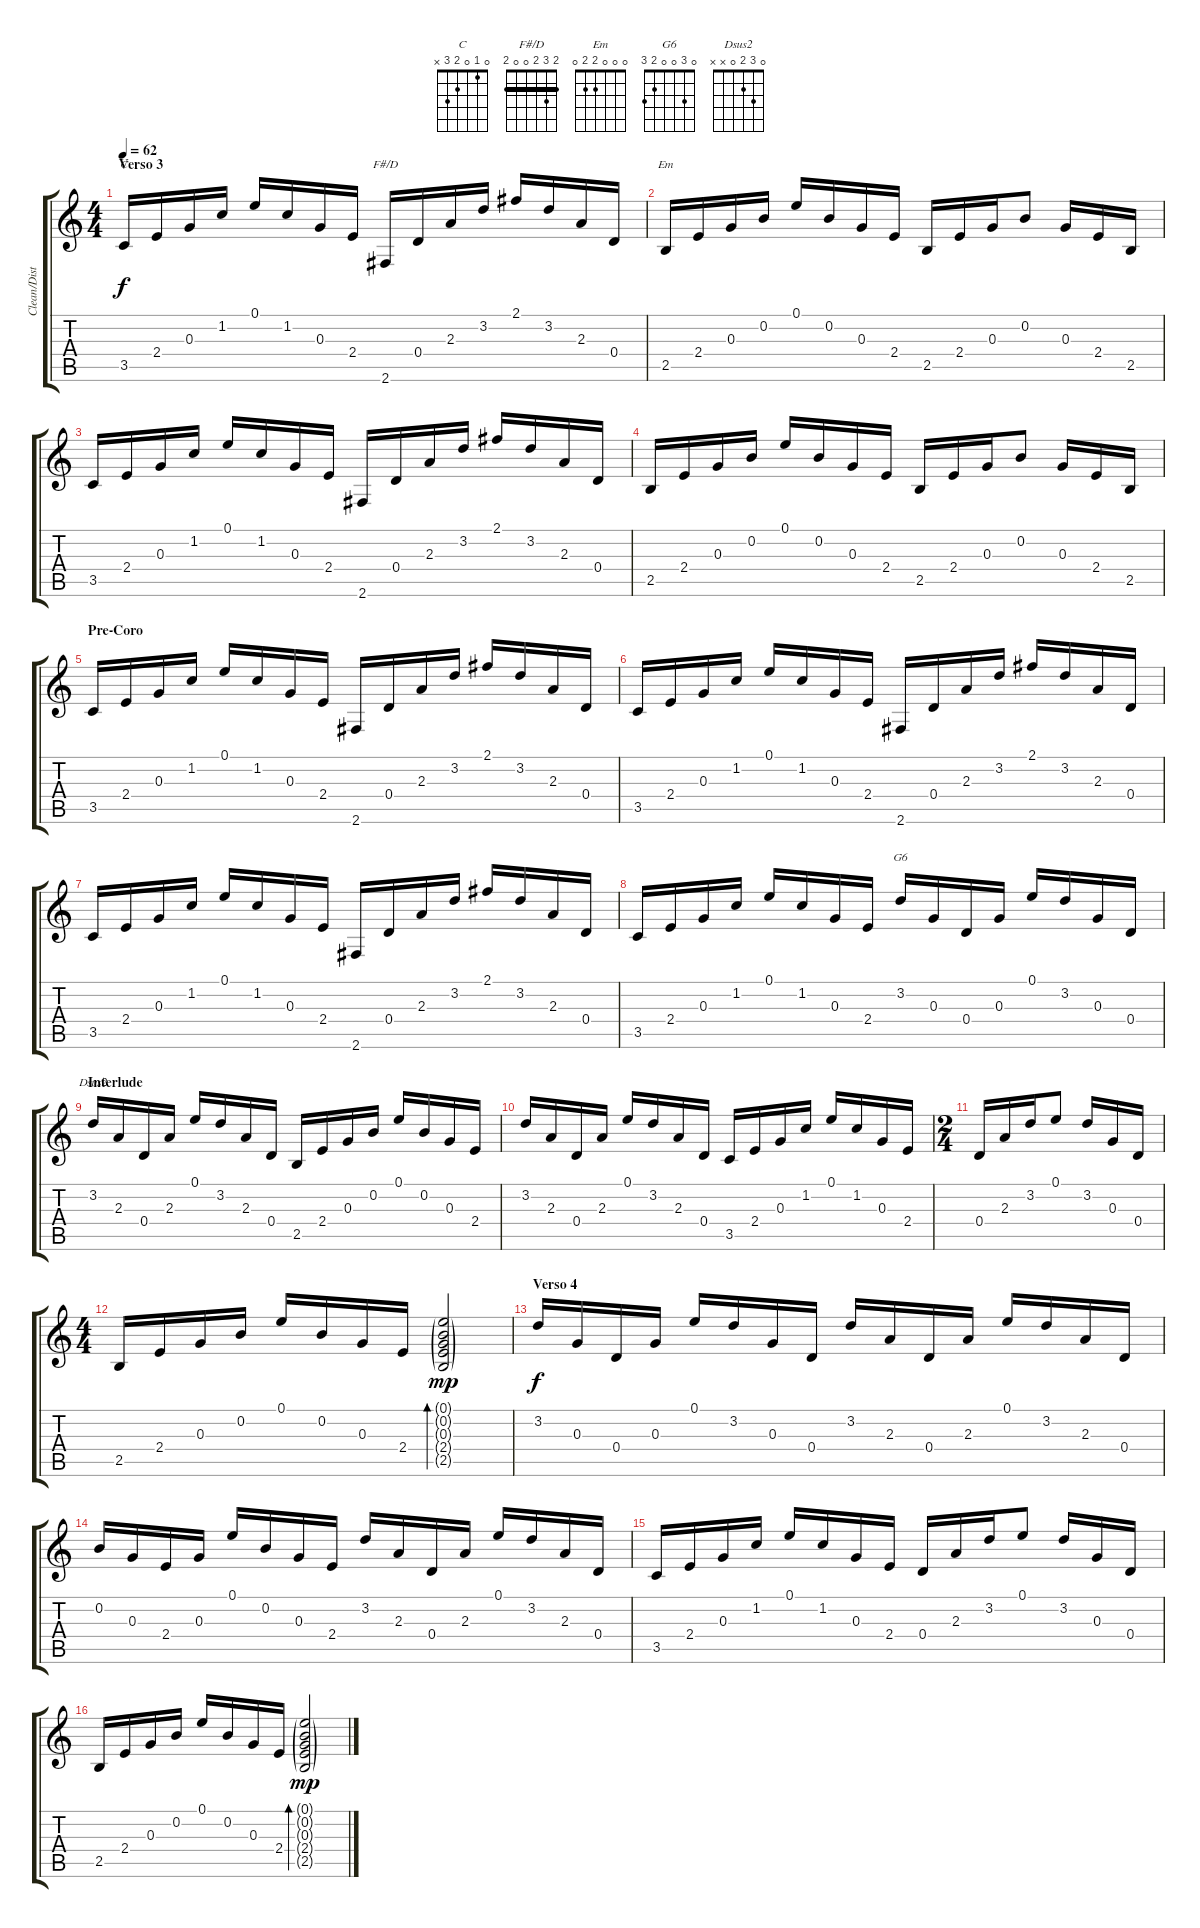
\track ("Clean/Distortion" "Clean/Dist") {instrument acousticguitarsteel}
\staff {score tabs}
\tuning (E4 B3 G3 D3 A2 E2) {hide}
\chord ("C" 0 1 0 2 3 x)
\chord ("F#/D" 2 3 2 0 0 2) {barre 2}
\chord ("Em" 0 0 0 2 2 0)
\chord ("G6" 0 3 0 0 2 3)
\chord ("Dsus2" 0 3 2 0 x x)
\ts (4 4)
\section ("" "Verso 3")
\tempo 62
\clef g2
\ks c
3.5.16{ch "C" dy f} 2.4.16 0.3.16 1.2.16 0.1.16 1.2.16 0.3.16 2.4.16 2.6.16{ch "F#/D"} 0.4.16 2.3.16 3.2.16 2.1.16 3.2.16 2.3.16 0.4.16 |
2.5.16{ch "Em"} 2.4.16 0.3.16 0.2.16 0.1.16 0.2.16 0.3.16 2.4.16 2.5.16 2.4.16 0.3.16 0.2.8 0.3.16 2.4.16 2.5.16 |
3.5.16 2.4.16 0.3.16 1.2.16 0.1.16 1.2.16 0.3.16 2.4.16 2.6.16 0.4.16 2.3.16 3.2.16 2.1.16 3.2.16 2.3.16 0.4.16 |
2.5.16 2.4.16 0.3.16 0.2.16 0.1.16 0.2.16 0.3.16 2.4.16 2.5.16 2.4.16 0.3.16 0.2.8 0.3.16 2.4.16 2.5.16 |
\section ("" "Pre-Coro")
3.5.16 2.4.16 0.3.16 1.2.16 0.1.16 1.2.16 0.3.16 2.4.16 2.6.16 0.4.16 2.3.16 3.2.16 2.1.16 3.2.16 2.3.16 0.4.16 |
3.5.16 2.4.16 0.3.16 1.2.16 0.1.16 1.2.16 0.3.16 2.4.16 2.6.16 0.4.16 2.3.16 3.2.16 2.1.16 3.2.16 2.3.16 0.4.16 |
3.5.16 2.4.16 0.3.16 1.2.16 0.1.16 1.2.16 0.3.16 2.4.16 2.6.16 0.4.16 2.3.16 3.2.16 2.1.16 3.2.16 2.3.16 0.4.16 |
3.5.16 2.4.16 0.3.16 1.2.16 0.1.16 1.2.16 0.3.16 2.4.16 3.2.16{ch "G6"} 0.3.16 0.4.16 0.3.16 0.1.16 3.2.16 0.3.16 0.4.16 |
\section ("" "Interlude")
3.2.16{ch "Dsus2"} 2.3.16 0.4.16 2.3.16 0.1.16 3.2.16 2.3.16 0.4.16 2.5.16 2.4.16 0.3.16 0.2.16 0.1.16 0.2.16 0.3.16 2.4.16 |
3.2.16 2.3.16 0.4.16 2.3.16 0.1.16 3.2.16 2.3.16 0.4.16 3.5.16 2.4.16 0.3.16 1.2.16 0.1.16 1.2.16 0.3.16 2.4.16 |
\ts (2 4)
0.4.16 2.3.16 3.2.16 0.1.8 3.2.16 0.3.16 0.4.16 |
\ts (4 4)
2.5.16 2.4.16 0.3.16 0.2.16 0.1.16 0.2.16 0.3.16 2.4.16 (0.1{g} 0.2{g} 0.3{g} 2.4{g} 2.5{g}).2{bd 60 dy mp} |
\section ("" "Verso 4")
3.2.16{dy f} 0.3.16 0.4.16 0.3.16 0.1.16 3.2.16 0.3.16 0.4.16 3.2.16 2.3.16 0.4.16 2.3.16 0.1.16 3.2.16 2.3.16 0.4.16 |
0.2.16 0.3.16 2.4.16 0.3.16 0.1.16 0.2.16 0.3.16 2.4.16 3.2.16 2.3.16 0.4.16 2.3.16 0.1.16 3.2.16 2.3.16 0.4.16 |
3.5.16 2.4.16 0.3.16 1.2.16 0.1.16 1.2.16 0.3.16 2.4.16 0.4.16 2.3.16 3.2.16 0.1.8 3.2.16 0.3.16 0.4.16 |
2.5.16 2.4.16 0.3.16 0.2.16 0.1.16 0.2.16 0.3.16 2.4.16 (0.1{g} 0.2{g} 0.3{g} 2.4{g} 2.5{g}).2{bd 60 dy mp}
